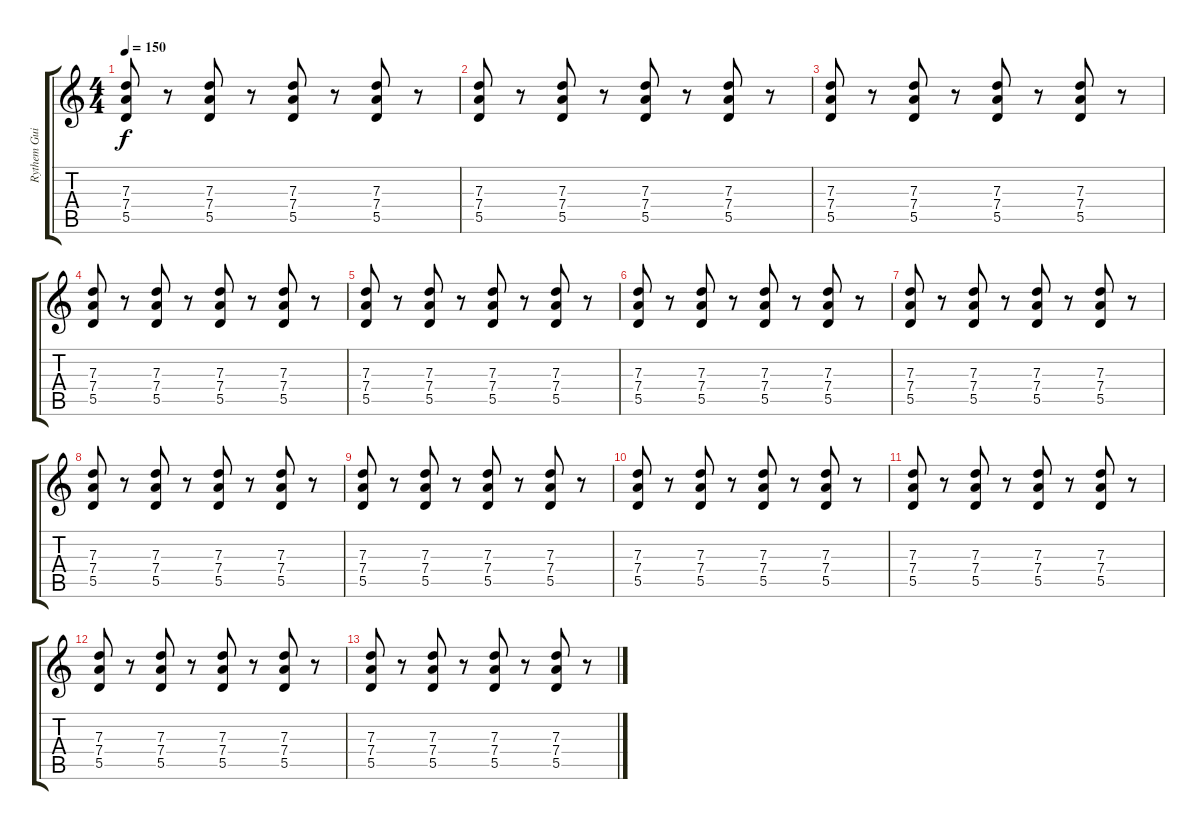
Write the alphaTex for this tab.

\track ("Rythem Guitar" "Rythem Gui") {instrument distortionguitar}
\staff {score tabs}
\tuning (E4 B3 G3 D3 A2 D2) {hide}
\ts (4 4)
\tempo 150
\clef g2
\ks c
(7.3 7.4 5.5).8{dy f} r.8 (7.3 7.4 5.5).8 r.8 (7.3 7.4 5.5).8 r.8 (7.3 7.4 5.5).8 r.8 |
(7.3 7.4 5.5).8 r.8 (7.3 7.4 5.5).8 r.8 (7.3 7.4 5.5).8 r.8 (7.3 7.4 5.5).8 r.8 |
(7.3 7.4 5.5).8 r.8 (7.3 7.4 5.5).8 r.8 (7.3 7.4 5.5).8 r.8 (7.3 7.4 5.5).8 r.8 |
(7.3 7.4 5.5).8 r.8 (7.3 7.4 5.5).8 r.8 (7.3 7.4 5.5).8 r.8 (7.3 7.4 5.5).8 r.8 |
(7.3 7.4 5.5).8 r.8 (7.3 7.4 5.5).8 r.8 (7.3 7.4 5.5).8 r.8 (7.3 7.4 5.5).8 r.8 |
(7.3 7.4 5.5).8 r.8 (7.3 7.4 5.5).8 r.8 (7.3 7.4 5.5).8 r.8 (7.3 7.4 5.5).8 r.8 |
(7.3 7.4 5.5).8 r.8 (7.3 7.4 5.5).8 r.8 (7.3 7.4 5.5).8 r.8 (7.3 7.4 5.5).8 r.8 |
(7.3 7.4 5.5).8 r.8 (7.3 7.4 5.5).8 r.8 (7.3 7.4 5.5).8 r.8 (7.3 7.4 5.5).8 r.8 |
(7.3 7.4 5.5).8 r.8 (7.3 7.4 5.5).8 r.8 (7.3 7.4 5.5).8 r.8 (7.3 7.4 5.5).8 r.8 |
(7.3 7.4 5.5).8 r.8 (7.3 7.4 5.5).8 r.8 (7.3 7.4 5.5).8 r.8 (7.3 7.4 5.5).8 r.8 |
(7.3 7.4 5.5).8 r.8 (7.3 7.4 5.5).8 r.8 (7.3 7.4 5.5).8 r.8 (7.3 7.4 5.5).8 r.8 |
(7.3 7.4 5.5).8 r.8 (7.3 7.4 5.5).8 r.8 (7.3 7.4 5.5).8 r.8 (7.3 7.4 5.5).8 r.8 |
(7.3 7.4 5.5).8 r.8 (7.3 7.4 5.5).8 r.8 (7.3 7.4 5.5).8 r.8 (7.3 7.4 5.5).8 r.8
